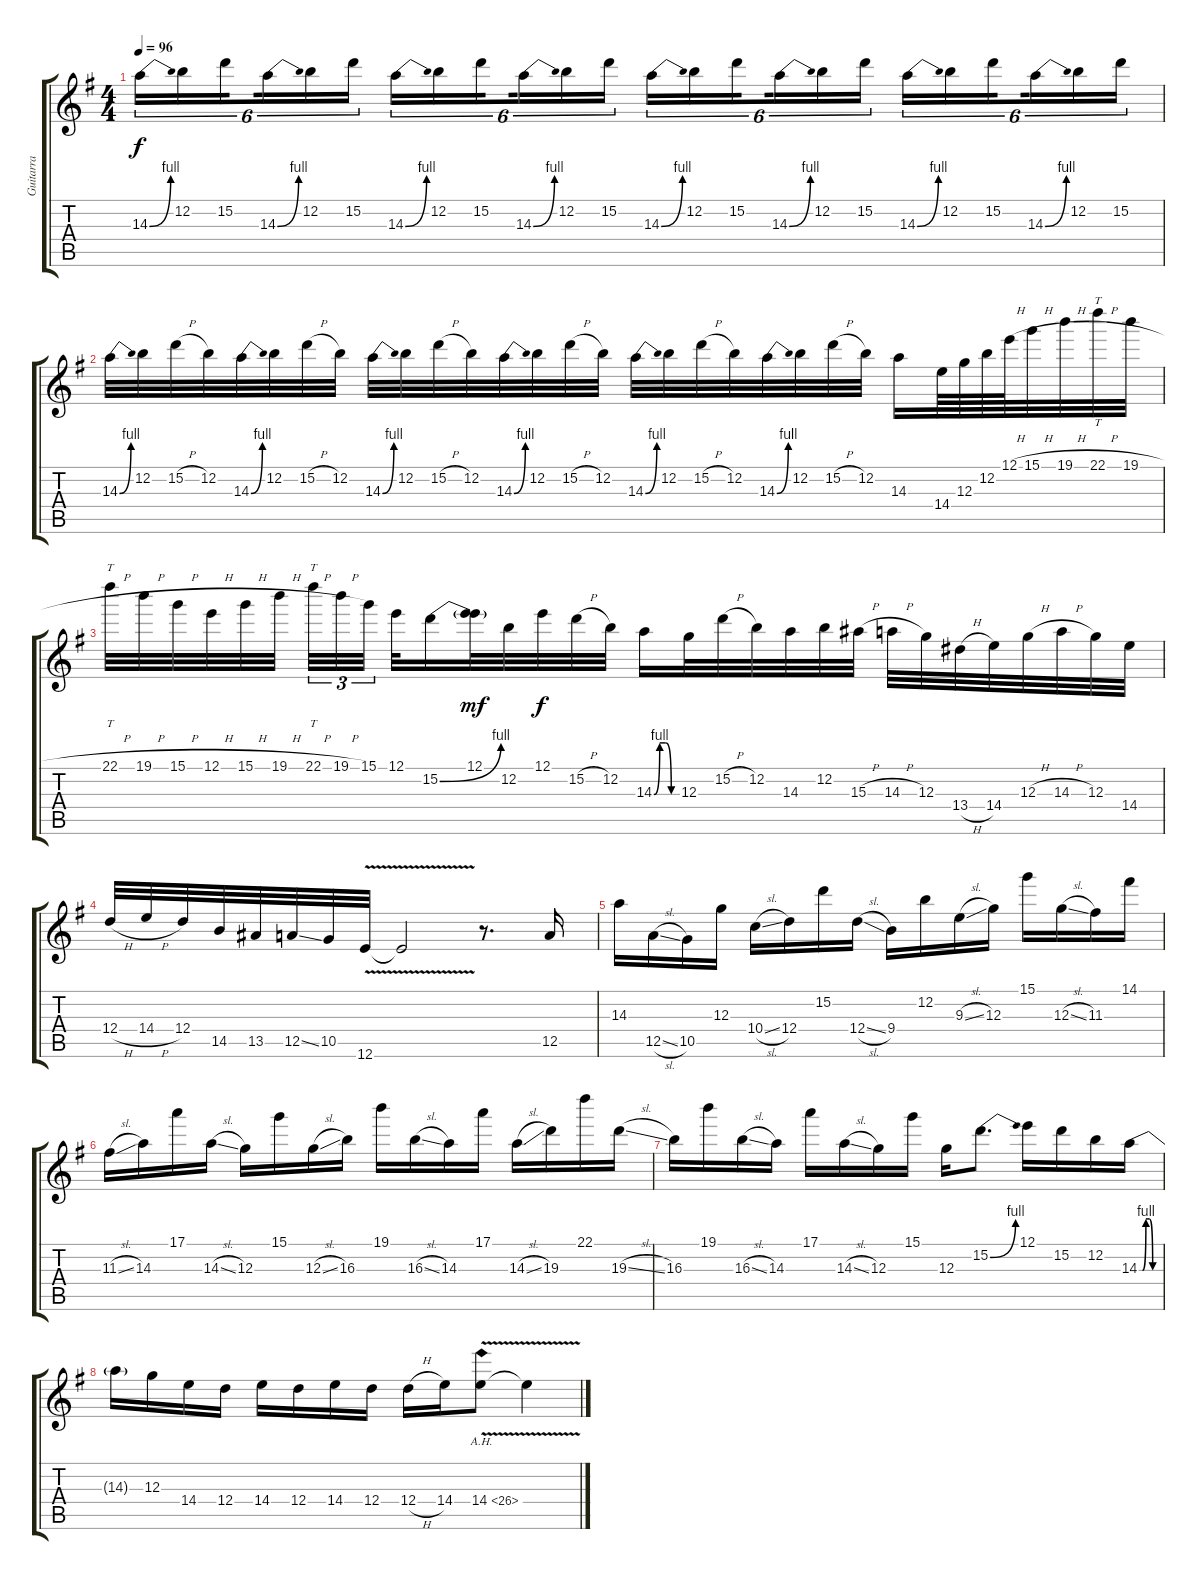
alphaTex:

\track ("Guitarra" "Guitarra") {instrument overdrivenguitar}
\staff {score tabs}
\tuning (E4 B3 G3 D3 A2 E2) {hide}
\ts (4 4)
\tempo 96
\clef g2
\ks eminor
14.3{be (bend 0 0 60 4)}.16{tu (6 4) dy f} 12.2.16{tu (6 4)} 15.2.16{tu (6 4) beam splitsecondary} 14.3{be (bend 0 0 60 4)}.16{tu (6 4)} 12.2.16{tu (6 4)} 15.2.16{tu (6 4)} 14.3{be (bend 0 0 60 4)}.16{tu (6 4)} 12.2.16{tu (6 4)} 15.2.16{tu (6 4) beam splitsecondary} 14.3{be (bend 0 0 60 4)}.16{tu (6 4)} 12.2.16{tu (6 4)} 15.2.16{tu (6 4)} 14.3{be (bend 0 0 60 4)}.16{tu (6 4)} 12.2.16{tu (6 4)} 15.2.16{tu (6 4) beam splitsecondary} 14.3{be (bend 0 0 60 4)}.16{tu (6 4)} 12.2.16{tu (6 4)} 15.2.16{tu (6 4)} 14.3{be (bend 0 0 60 4)}.16{tu (6 4)} 12.2.16{tu (6 4)} 15.2.16{tu (6 4) beam splitsecondary} 14.3{be (bend 0 0 60 4)}.16{tu (6 4)} 12.2.16{tu (6 4)} 15.2.16{tu (6 4)} |
14.3{be (bend 0 0 60 4)}.32 12.2.32 15.2{h}.32 12.2.32 14.3{be (bend 0 0 60 4)}.32 12.2.32 15.2{h}.32 12.2.32 14.3{be (bend 0 0 60 4)}.32 12.2.32 15.2{h}.32 12.2.32 14.3{be (bend 0 0 60 4)}.32 12.2.32 15.2{h}.32 12.2.32 14.3{be (bend 0 0 60 4)}.32 12.2.32 15.2{h}.32 12.2.32 14.3{be (bend 0 0 60 4)}.32 12.2.32 15.2{h}.32 12.2.32 14.3.16 14.4.64 12.3.64 12.2.64 12.1{h}.64 15.1{h}.32 19.1{h}.32 22.1{h}.32{tt} 19.1{h}.32 |
22.1{h}.32{tt} 19.1{h}.32 15.1{h}.32 12.1{h}.32 15.1{h}.32 19.1{h}.32{beam splitsecondary} 22.1{h}.32{tt tu (3 2)} 19.1{h}.32{tu (3 2)} 15.1.32{tu (3 2)} 12.1.32 15.2{be (bend 0 0 60 4)}.16 (12.1 15.2{t}).32{dy mf} 12.2.32 12.1.32{dy f} 15.2{h}.32 12.2.32 14.3{be (custom 0 0 15 4 30 4 45 0 60 0)}.16 12.3.32 15.2{h}.32 12.2.32 14.3.32 12.2.32 15.3{h}.32 14.3{h}.32 12.3.32 13.4{h}.32 14.4.32 12.3{h}.32 14.3{h}.32 12.3.32 14.4.32 |
12.4{h}.32 14.4{h}.32 12.4.32 14.5.32 13.5.32 12.5{ss}.32 10.5.32 12.6{v}.32 12.6{t}.2 r.8{d} 12.5.16 |
14.3.16 12.5{sl}.16 10.5.16 12.3.16 10.4{sl}.16 12.4.16 15.2.16 12.4{sl}.16 9.4.16 12.2.16 9.3{sl}.16 12.3.16 15.1.16 12.3{sl}.16 11.3.16 14.1.16 |
11.3{sl}.16 14.3.16 17.1.16 14.3{sl}.16 12.3.16 15.1.16 12.3{sl}.16 16.3.16 19.1.16 16.3{sl}.16 14.3.16 17.1.16 14.3{sl}.16 19.3.16 22.1.16 19.3{sl}.16 |
16.3.16 19.1.16 16.3{sl}.16 14.3.16 17.1.16 14.3{sl}.16 12.3.16 15.1.16 12.3.16 15.2{be (bend 0 0 60 4)}.8{d} 12.1.16 15.2.16 12.2.16 14.3{be (custom 0 0 10 0 20 4 30 4 40 0 60 0)}.16 |
14.3{t}.16 12.3.16 14.4.16 12.4.16 14.4.16 12.4.16 14.4.16 12.4.16 12.4{h}.16 14.4.16 14.4{ah 12 v}.8 14.4{t}.4
